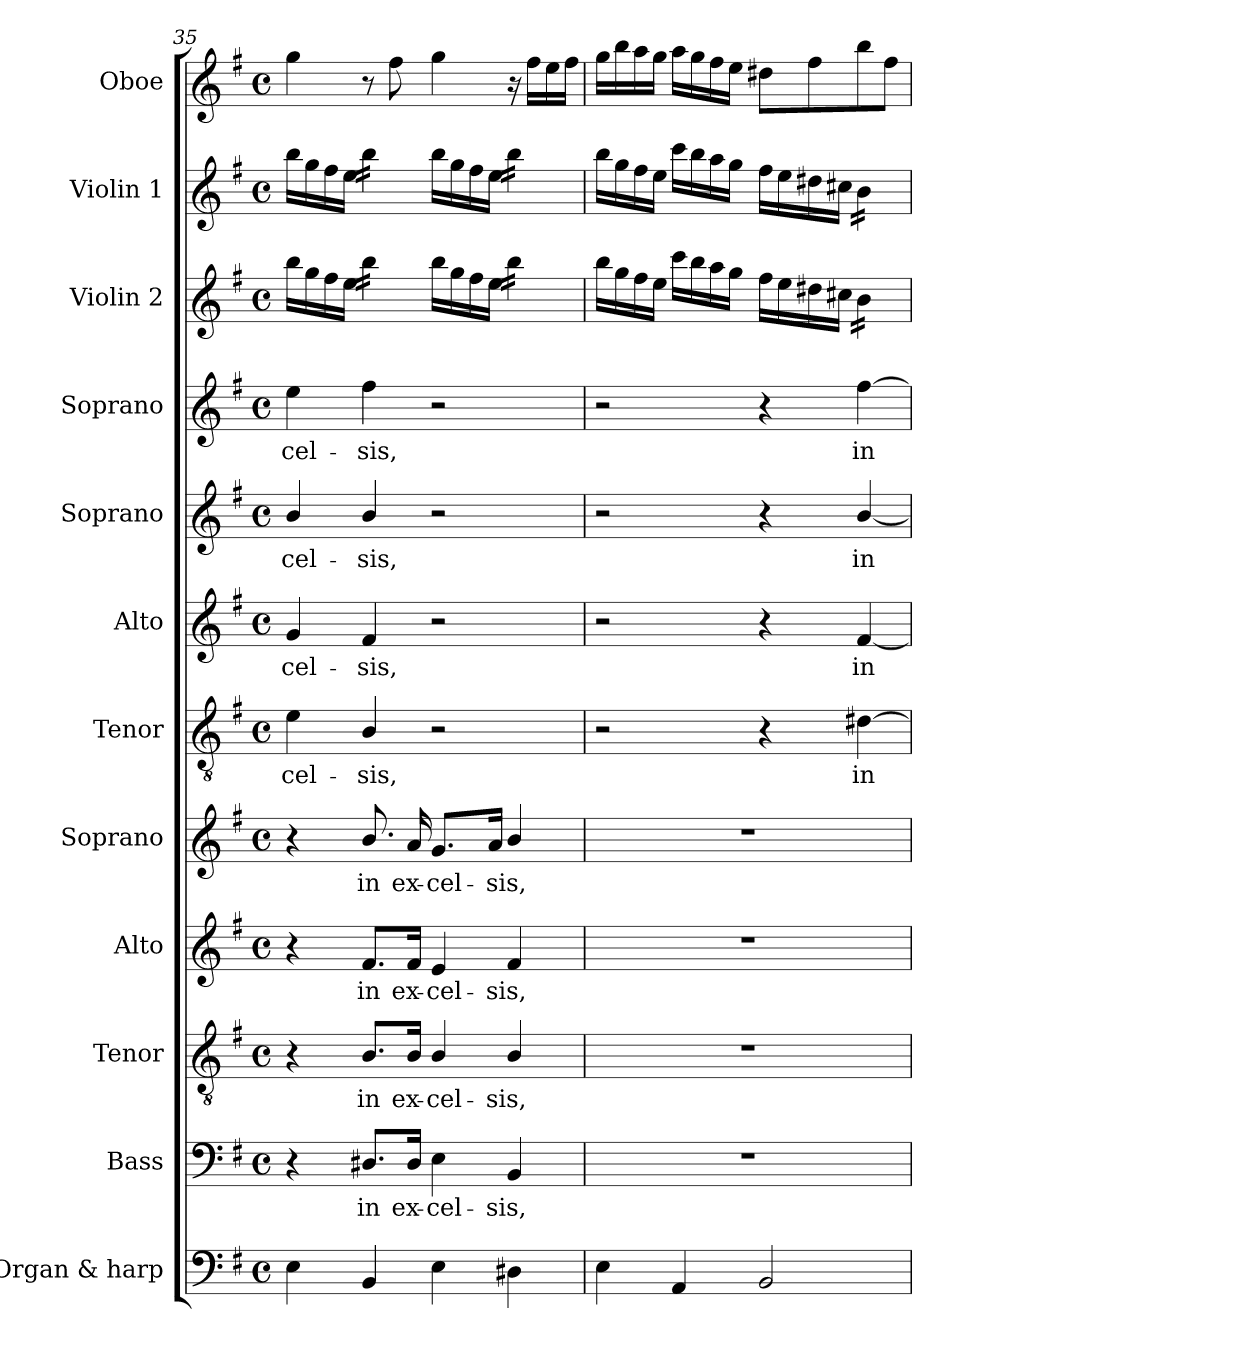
**kern	**kern	**text	**kern	**text	**kern	**text	**kern	**text	**kern	**text	**kern	**text	**kern	**text	**kern	**text	**kern	**kern	**kern
*part12	*part11	*part11	*part10	*part10	*part9	*part9	*part8	*part8	*part7	*part7	*part6	*part6	*part5	*part5	*part4	*part4	*part3	*part2	*part1
*staff12	*staff11	*staff11	*staff10	*staff10	*staff9	*staff9	*staff8	*staff8	*staff7	*staff7	*staff6	*staff6	*staff5	*staff5	*staff4	*staff4	*staff3	*staff2	*staff1
*I"Organ & harp	*I"Bass	*	*I"Tenor	*	*I"Alto	*	*I"Soprano	*	*I"Tenor	*	*I"Alto	*	*I"Soprano	*	*I"Soprano	*	*I"Violin 2	*I"Violin 1	*I"Oboe
*I'Org. & H.	*I'B.	*	*I'T.	*	*I'A.	*	*I'S.	*	*I'T.	*	*I'A.	*	*I'S.	*	*I'S.	*	*I'Vln. 2	*I'Vln. 1	*I'Ob.
*clefF4	*clefF4	*	*clefGv2	*	*clefG2	*	*clefG2	*	*clefGv2	*	*clefG2	*	*clefG2	*	*clefG2	*	*clefG2	*clefG2	*clefG2
*	*	*	*ITrd7c12	*	*	*	*	*	*ITrd7c12	*	*	*	*	*	*	*	*	*	*
*k[f#]	*k[f#]	*	*k[f#]	*	*k[f#]	*	*k[f#]	*	*k[f#]	*	*k[f#]	*	*k[f#]	*	*k[f#]	*	*k[f#]	*k[f#]	*k[f#]
*G:	*G:	*	*G:	*	*G:	*	*G:	*	*G:	*	*G:	*	*G:	*	*G:	*	*G:	*G:	*G:
*M4/4	*M4/4	*	*M4/4	*	*M4/4	*	*M4/4	*	*M4/4	*	*M4/4	*	*M4/4	*	*M4/4	*	*M4/4	*M4/4	*M4/4
*met(c)	*met(c)	*	*met(c)	*	*met(c)	*	*met(c)	*	*met(c)	*	*met(c)	*	*met(c)	*	*met(c)	*	*met(c)	*met(c)	*met(c)
=35	=35	=35	=35	=35	=35	=35	=35	=35	=35	=35	=35	=35	=35	=35	=35	=35	=35	=35	=35
!	!	!	!	!	!	!	!	!	!	!LO:LY:b:color=#000000	!	!	!	!	!	!	!	!	!
!	!	!	!	!	!	!	!	!	!	!	!	!LO:LY:b:color=#000000	!	!	!	!	!	!	!
!	!	!	!	!	!	!	!	!	!	!	!	!	!	!LO:LY:b:color=#000000	!	!	!	!	!
!	!	!	!	!	!	!	!	!	!	!	!	!	!	!	!	!LO:LY:b:color=#000000	!	!	!
4Ei\	4r	.	4r	.	4r	.	4r	.	4Ei\	-cel-	4gi/	-cel-	4bi/	-cel-	4eei\	-cel-	16bbi\LL	16bbi\LL	4ggi\
.	.	.	.	.	.	.	.	.	.	.	.	.	.	.	.	.	16ggi\	16ggi\	.
.	.	.	.	.	.	.	.	.	.	.	.	.	.	.	.	.	16ff#i\	16ff#i\	.
.	.	.	.	.	.	.	.	.	.	.	.	.	.	.	.	.	16eei\JJ	16eei\JJ	.
!	!	!LO:LY:b:color=#000000	!	!	!	!	!	!	!	!	!	!	!	!	!	!	!	!	!
!	!	!	!	!LO:LY:b:color=#000000	!	!	!	!	!	!	!	!	!	!	!	!	!	!	!
!	!	!	!	!	!	!LO:LY:b:color=#000000	!	!	!	!	!	!	!	!	!	!	!	!	!
!	!	!	!	!	!	!	!	!LO:LY:b:color=#000000	!	!	!	!	!	!	!	!	!	!	!
!	!	!	!	!	!	!	!	!	!	!LO:LY:b:color=#000000	!	!	!	!	!	!	!	!	!
!	!	!	!	!	!	!	!	!	!	!	!	!LO:LY:b:color=#000000	!	!	!	!	!	!	!
!	!	!	!	!	!	!	!	!	!	!	!	!	!	!LO:LY:b:color=#000000	!	!	!	!	!
!	!	!	!	!	!	!	!	!	!	!	!	!	!	!	!	!LO:LY:b:color=#000000	!	!	!
*	*	*	*	*	*	*	*	*	*	*	*	*	*	*	*	*	*tremolo	*	*
*	*	*	*	*	*	*	*	*	*	*	*	*	*	*	*	*	*	*tremolo	*
4BBi/	8.D#Xi/L	in	8.BBi/L	in	8.f#i/L	in	8.bi/	in	4BBi/	-sis,	4f#i/	-sis,	4bi/	-sis,	4ff#i\	-sis,	16bbi\LL	16bbi\LL	8r
.	.	.	.	.	.	.	.	.	.	.	.	.	.	.	.	.	16bbi\	16bbi\	.
.	.	.	.	.	.	.	.	.	.	.	.	.	.	.	.	.	16bbi\	16bbi\	8ff#i\
!	!	!LO:LY:b:color=#000000	!	!	!	!	!	!	!	!	!	!	!	!	!	!	!	!	!
!	!	!	!	!LO:LY:b:color=#000000	!	!	!	!	!	!	!	!	!	!	!	!	!	!	!
!	!	!	!	!	!	!LO:LY:b:color=#000000	!	!	!	!	!	!	!	!	!	!	!	!	!
!	!	!	!	!	!	!	!	!LO:LY:b:color=#000000	!	!	!	!	!	!	!	!	!	!	!
.	16D#i/Jk	ex-	16BBi/Jk	ex-	16f#i/Jk	ex-	16ai/	ex-	.	.	.	.	.	.	.	.	16bbi\JJ	16bbi\JJ	.
*	*	*	*	*	*	*	*	*	*	*	*	*	*	*	*	*	*	*Xtremolo	*
*	*	*	*	*	*	*	*	*	*	*	*	*	*	*	*	*	*Xtremolo	*	*
!	!	!LO:LY:b:color=#000000	!	!	!	!	!	!	!	!	!	!	!	!	!	!	!	!	!
!	!	!	!	!LO:LY:b:color=#000000	!	!	!	!	!	!	!	!	!	!	!	!	!	!	!
!	!	!	!	!	!	!LO:LY:b:color=#000000	!	!	!	!	!	!	!	!	!	!	!	!	!
!	!	!	!	!	!	!	!	!LO:LY:b:color=#000000	!	!	!	!	!	!	!	!	!	!	!
4Ei\	4Ei\	-cel-	4BBi/	-cel-	4ei/	-cel-	8.gi/L	-cel-	2r	.	2r	.	2r	.	2r	.	16bbi\LL	16bbi\LL	4ggi\
.	.	.	.	.	.	.	.	.	.	.	.	.	.	.	.	.	16ggi\	16ggi\	.
.	.	.	.	.	.	.	.	.	.	.	.	.	.	.	.	.	16ff#i\	16ff#i\	.
.	.	.	.	.	.	.	16ai/Jk	.	.	.	.	.	.	.	.	.	16eei\JJ	16eei\JJ	.
!	!	!LO:LY:b:color=#000000	!	!	!	!	!	!	!	!	!	!	!	!	!	!	!	!	!
!	!	!	!	!LO:LY:b:color=#000000	!	!	!	!	!	!	!	!	!	!	!	!	!	!	!
!	!	!	!	!	!	!LO:LY:b:color=#000000	!	!	!	!	!	!	!	!	!	!	!	!	!
!	!	!	!	!	!	!	!	!LO:LY:b:color=#000000	!	!	!	!	!	!	!	!	!	!	!
*	*	*	*	*	*	*	*	*	*	*	*	*	*	*	*	*	*tremolo	*	*
*	*	*	*	*	*	*	*	*	*	*	*	*	*	*	*	*	*	*tremolo	*
4D#Xi\	4BBi/	-sis,	4BBi/	-sis,	4f#i/	-sis,	4bi/	-sis,	.	.	.	.	.	.	.	.	16bbi\LL	16bbi\LL	16r
.	.	.	.	.	.	.	.	.	.	.	.	.	.	.	.	.	16bbi\	16bbi\	16ff#i\LL
.	.	.	.	.	.	.	.	.	.	.	.	.	.	.	.	.	16bbi\	16bbi\	16eei\
.	.	.	.	.	.	.	.	.	.	.	.	.	.	.	.	.	16bbi\JJ	16bbi\JJ	16ff#i\JJ
*	*	*	*	*	*	*	*	*	*	*	*	*	*	*	*	*	*	*Xtremolo	*
*	*	*	*	*	*	*	*	*	*	*	*	*	*	*	*	*	*Xtremolo	*	*
!!LO:PB:g=z
=36	=36	=36	=36	=36	=36	=36	=36	=36	=36	=36	=36	=36	=36	=36	=36	=36	=36	=36	=36
4Ei\	1r	.	1r	.	1r	.	1r	.	2r	.	2r	.	2r	.	2r	.	16bbi\LL	16bbi\LL	16ggi\LL
.	.	.	.	.	.	.	.	.	.	.	.	.	.	.	.	.	16ggi\	16ggi\	16bbi\
.	.	.	.	.	.	.	.	.	.	.	.	.	.	.	.	.	16ff#i\	16ff#i\	16aai\
.	.	.	.	.	.	.	.	.	.	.	.	.	.	.	.	.	16eei\JJ	16eei\JJ	16ggi\JJ
4AAi/	.	.	.	.	.	.	.	.	.	.	.	.	.	.	.	.	16ccci\LL	16ccci\LL	16aai\LL
.	.	.	.	.	.	.	.	.	.	.	.	.	.	.	.	.	16bbi\	16bbi\	16ggi\
.	.	.	.	.	.	.	.	.	.	.	.	.	.	.	.	.	16aai\	16aai\	16ff#i\
.	.	.	.	.	.	.	.	.	.	.	.	.	.	.	.	.	16ggi\JJ	16ggi\JJ	16eei\JJ
2BBi/	.	.	.	.	.	.	.	.	4r	.	4r	.	4r	.	4r	.	16ff#i\LL	16ff#i\LL	8dd#Xi\L
.	.	.	.	.	.	.	.	.	.	.	.	.	.	.	.	.	16eei\	16eei\	.
.	.	.	.	.	.	.	.	.	.	.	.	.	.	.	.	.	16dd#Xi\	16dd#Xi\	8ff#i\
.	.	.	.	.	.	.	.	.	.	.	.	.	.	.	.	.	16cc#Xi\JJ	16cc#Xi\JJ	.
!	!	!	!	!	!	!	!	!	!	!LO:LY:b:color=#000000	!	!	!	!	!	!	!	!	!
!	!	!	!	!	!	!	!	!	!	!	!	!LO:LY:b:color=#000000	!	!	!	!	!	!	!
!	!	!	!	!	!	!	!	!	!	!	!	!	!	!LO:LY:b:color=#000000	!	!	!	!	!
!	!	!	!	!	!	!	!	!	!	!	!	!	!	!	!	!LO:LY:b:color=#000000	!	!	!
*	*	*	*	*	*	*	*	*	*	*	*	*	*	*	*	*	*tremolo	*	*
*	*	*	*	*	*	*	*	*	*	*	*	*	*	*	*	*	*	*tremolo	*
.	.	.	.	.	.	.	.	.	[4D#Xi\	in	[4f#i/	in	[4bi/	in	[4ff#i\	in	16bi\LL	16bi\LL	8bbi\
.	.	.	.	.	.	.	.	.	.	.	.	.	.	.	.	.	16bi\	16bi\	.
.	.	.	.	.	.	.	.	.	.	.	.	.	.	.	.	.	16bi\	16bi\	8ff#i\J
.	.	.	.	.	.	.	.	.	.	.	.	.	.	.	.	.	16bi\JJ	16bi\JJ	.
*	*	*	*	*	*	*	*	*	*	*	*	*	*	*	*	*	*	*Xtremolo	*
*	*	*	*	*	*	*	*	*	*	*	*	*	*	*	*	*	*Xtremolo	*	*
=	=	=	=	=	=	=	=	=	=	=	=	=	=	=	=	=	=	=	=
*-	*-	*-	*-	*-	*-	*-	*-	*-	*-	*-	*-	*-	*-	*-	*-	*-	*-	*-	*-
